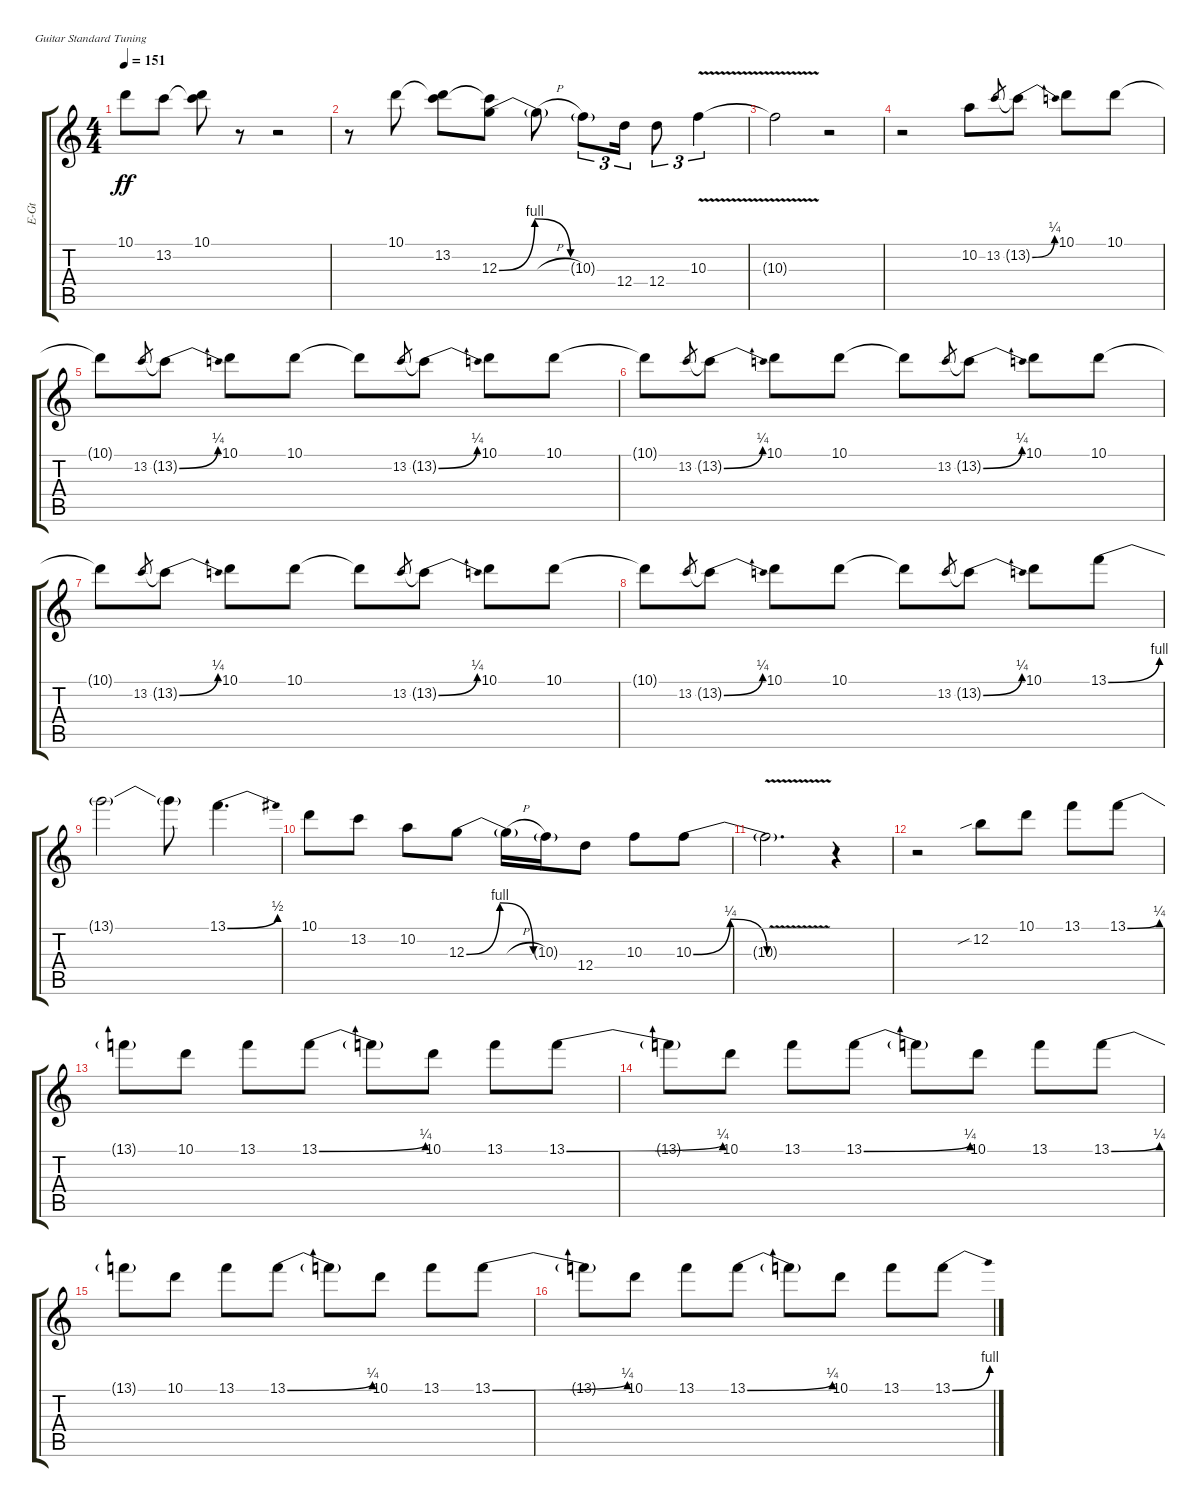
\bracketExtendMode groupsimilarinstruments
\track ("Electric Guitar- Mick" "E-Gt") {instrument electricguitarclean}
\staff {score tabs}
\tuning (E4 B3 G3 D3 A2 E2)
\ts (4 4)
\tempo 151
\clef g2
\ks aminor
10.1{t}.8{dy ff} 13.2.8 (13.2{t} 10.1).8 r.8 r.2 |
r.8 10.1.8 (13.2 10.1{t}).8 (12.3{be (bendrelease 3 0 23.4 4 30.599999999999998 4 51.6 0)} 13.2{t}).8 12.3{h t}.8 10.3{g}.8{tu (3 2)} 12.4.16{tu (3 2)} 12.4.8{tu (3 2)} 10.3{v}.4{tu (3 2)} |
10.3{v t}.2 r.2 |
r.2 10.2.8 13.2.8{gr} 13.2{be (bend 31.2 0 59.4 1) t}.8 10.1.8 10.1.8 |
10.1{t}.8 13.2.8{gr} 13.2{be (bend 31.2 0 59.4 1) t}.8 10.1.8 10.1.8 10.1{t}.8 13.2.8{gr} 13.2{be (bend 31.2 0 59.4 1) t}.8 10.1.8 10.1.8 |
10.1{t}.8 13.2.8{gr} 13.2{be (bend 31.2 0 59.4 1) t}.8 10.1.8 10.1.8 10.1{t}.8 13.2.8{gr} 13.2{be (bend 31.2 0 59.4 1) t}.8 10.1.8 10.1.8 |
10.1{t}.8 13.2.8{gr} 13.2{be (bend 31.2 0 59.4 1) t}.8 10.1.8 10.1.8 10.1{t}.8 13.2.8{gr} 13.2{be (bend 31.2 0 59.4 1) t}.8 10.1.8 10.1.8 |
10.1{t}.8 13.2.8{gr} 13.2{be (bend 31.2 0 59.4 1) t}.8 10.1.8 10.1.8 10.1{t}.8 13.2.8{gr} 13.2{be (bend 31.2 0 59.4 1) t}.8 10.1.8 13.1{be (bend 0 0 12 4)}.8 |
13.1{t}.2 13.1{t}.8 13.1{be (bend 40.199999999999996 0 59.4 2)}.4{d} |
10.1.8 13.2.8 10.2.8 12.3{be (bendrelease 3.5999999999999996 0 20.4 4 27 4 43.199999999999996 0)}.8 12.3{h t}.16 10.3{g}.16 12.4.8 10.3.8 10.3{be (bendrelease 25.2 0 39.6 1 42 1 59.4 0)}.8 |
10.3{v t}.2{d} r.4 |
r.2 12.2{sib}.8 10.1.8 13.1.8 13.1{be (bend 0.6 0 59.4 1)}.8 |
13.1{t}.8 10.1.8 13.1.8 13.1{be (bend 4.8 0 59.4 1)}.8 13.1{t}.8 10.1.8 13.1.8 13.1{be (bend 0 0 59.4 1)}.8 |
13.1{t}.8 10.1.8 13.1.8 13.1{be (bend 4.8 0 59.4 1)}.8 13.1{t}.8 10.1.8 13.1.8 13.1{be (bend 0.6 0 59.4 1)}.8 |
13.1{t}.8 10.1.8 13.1.8 13.1{be (bend 4.8 0 59.4 1)}.8 13.1{t}.8 10.1.8 13.1.8 13.1{be (bend 0.6 0 59.4 1)}.8 |
13.1{t}.8 10.1.8 13.1.8 13.1{be (bend 4.8 0 59.4 1)}.8 13.1{t}.8 10.1.8 13.1.8 13.1{be (bend 0.6 0 11.4 4)}.8
